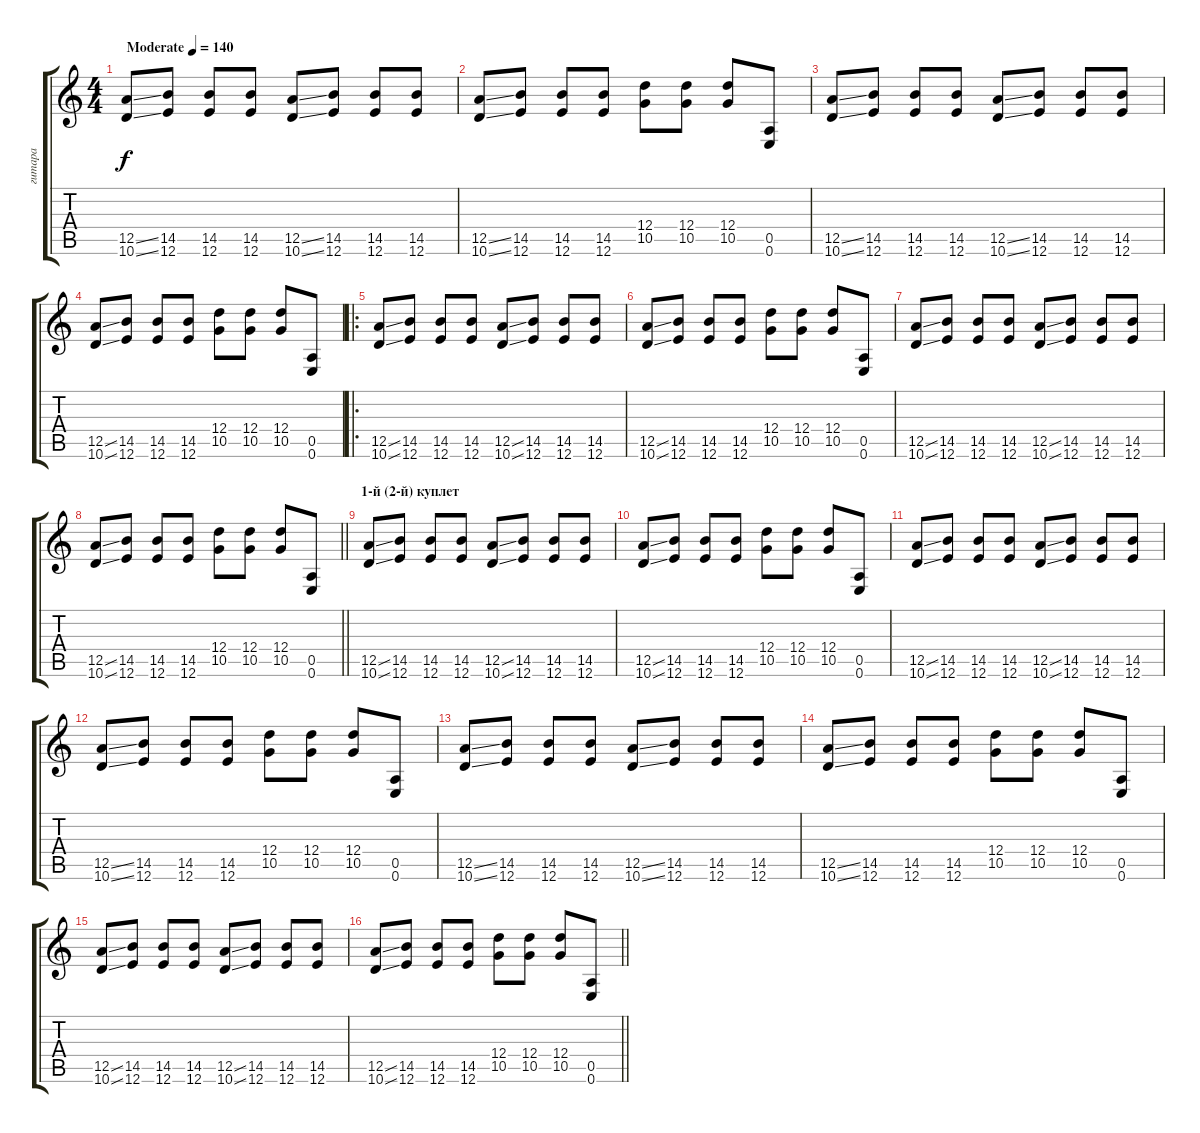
\track ("гитара" "гитара") {instrument overdrivenguitar}
\staff {score tabs}
\tuning (E4 B3 G3 D3 A2 E2) {hide}
\ts (4 4)
\tempo (140 "Moderate")
\clef g2
\ks c
(12.5{ss} 10.6{ss}).8{dy f instrument overdrivenguitar} (14.5 12.6).8 (14.5 12.6).8 (14.5 12.6).8 (12.5{ss} 10.6{ss}).8 (14.5 12.6).8 (14.5 12.6).8 (14.5 12.6).8 |
(12.5{ss} 10.6{ss}).8 (14.5 12.6).8 (14.5 12.6).8 (14.5 12.6).8 (12.4 10.5).8 (12.4 10.5).8 (12.4 10.5).8 (0.5 0.6).8 |
(12.5{ss} 10.6{ss}).8 (14.5 12.6).8 (14.5 12.6).8 (14.5 12.6).8 (12.5{ss} 10.6{ss}).8 (14.5 12.6).8 (14.5 12.6).8 (14.5 12.6).8 |
(12.5{ss} 10.6{ss}).8 (14.5 12.6).8 (14.5 12.6).8 (14.5 12.6).8 (12.4 10.5).8 (12.4 10.5).8 (12.4 10.5).8 (0.5 0.6).8 |
\ro
(12.5{ss} 10.6{ss}).8 (14.5 12.6).8 (14.5 12.6).8 (14.5 12.6).8 (12.5{ss} 10.6{ss}).8 (14.5 12.6).8 (14.5 12.6).8 (14.5 12.6).8 |
(12.5{ss} 10.6{ss}).8 (14.5 12.6).8 (14.5 12.6).8 (14.5 12.6).8 (12.4 10.5).8 (12.4 10.5).8 (12.4 10.5).8 (0.5 0.6).8 |
(12.5{ss} 10.6{ss}).8 (14.5 12.6).8 (14.5 12.6).8 (14.5 12.6).8 (12.5{ss} 10.6{ss}).8 (14.5 12.6).8 (14.5 12.6).8 (14.5 12.6).8 |
\barLineRight lightlight
(12.5{ss} 10.6{ss}).8 (14.5 12.6).8 (14.5 12.6).8 (14.5 12.6).8 (12.4 10.5).8 (12.4 10.5).8 (12.4 10.5).8 (0.5 0.6).8 |
\section ("" "1-й (2-й) куплет")
(12.5{ss} 10.6{ss}).8 (14.5 12.6).8 (14.5 12.6).8 (14.5 12.6).8 (12.5{ss} 10.6{ss}).8 (14.5 12.6).8 (14.5 12.6).8 (14.5 12.6).8 |
(12.5{ss} 10.6{ss}).8 (14.5 12.6).8 (14.5 12.6).8 (14.5 12.6).8 (12.4 10.5).8 (12.4 10.5).8 (12.4 10.5).8 (0.5 0.6).8 |
(12.5{ss} 10.6{ss}).8 (14.5 12.6).8 (14.5 12.6).8 (14.5 12.6).8 (12.5{ss} 10.6{ss}).8 (14.5 12.6).8 (14.5 12.6).8 (14.5 12.6).8 |
(12.5{ss} 10.6{ss}).8 (14.5 12.6).8 (14.5 12.6).8 (14.5 12.6).8 (12.4 10.5).8 (12.4 10.5).8 (12.4 10.5).8 (0.5 0.6).8 |
(12.5{ss} 10.6{ss}).8 (14.5 12.6).8 (14.5 12.6).8 (14.5 12.6).8 (12.5{ss} 10.6{ss}).8 (14.5 12.6).8 (14.5 12.6).8 (14.5 12.6).8 |
(12.5{ss} 10.6{ss}).8 (14.5 12.6).8 (14.5 12.6).8 (14.5 12.6).8 (12.4 10.5).8 (12.4 10.5).8 (12.4 10.5).8 (0.5 0.6).8 |
(12.5{ss} 10.6{ss}).8 (14.5 12.6).8 (14.5 12.6).8 (14.5 12.6).8 (12.5{ss} 10.6{ss}).8 (14.5 12.6).8 (14.5 12.6).8 (14.5 12.6).8 |
\barLineRight lightlight
(12.5{ss} 10.6{ss}).8 (14.5 12.6).8 (14.5 12.6).8 (14.5 12.6).8 (12.4 10.5).8 (12.4 10.5).8 (12.4 10.5).8 (0.5 0.6).8
